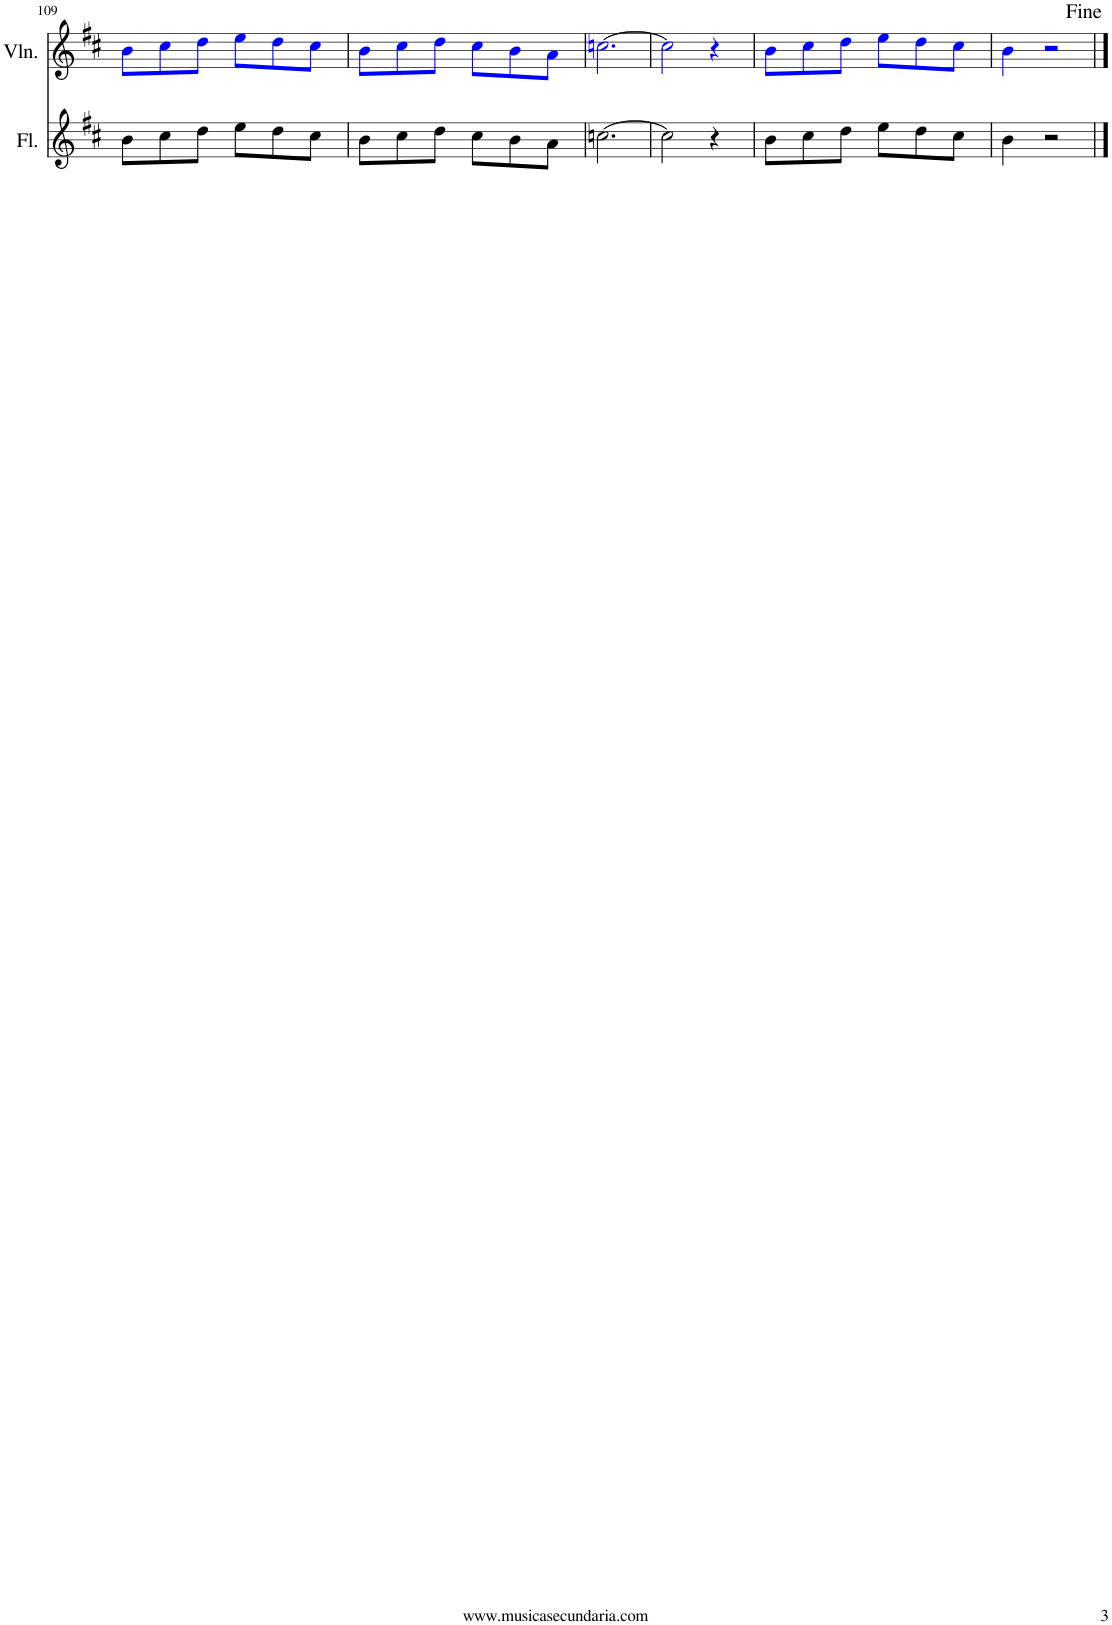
**kern	**kern
*part2	*part1
*staff2	*staff1
*I"Flauta	*I"Violín
*I'Fl.	*I'Vln.
!!LO:PB:g=z
*clefG2	*clefG2
*k[f#c#]	*k[f#c#]
*M6/8	*M6/8
=109	=109
8b\L	8bi\L
8cc#\	8cc#i\
8dd\J	8ddi\J
8ee\L	8eei\L
8dd\	8ddi\
8cc#\J	8cc#i\J
=110	=110
8b\L	8bi\L
8cc#\	8cc#i\
8dd\J	8ddi\J
8cc#\L	8cc#i\L
8b\	8bi\
8a\J	8ai\J
=111	=111
[2.ccn\	[2.ccni\
=112	=112
2cc\]	2cci\]
4r	4r
=113	=113
8b\L	8bi\L
8cc#\	8cc#i\
8dd\J	8ddi\J
8ee\L	8eei\L
8dd\	8ddi\
8cc#\J	8cc#i\J
=114	=114
4b\	4bi\
2r	2r
==	==
*-	*-
